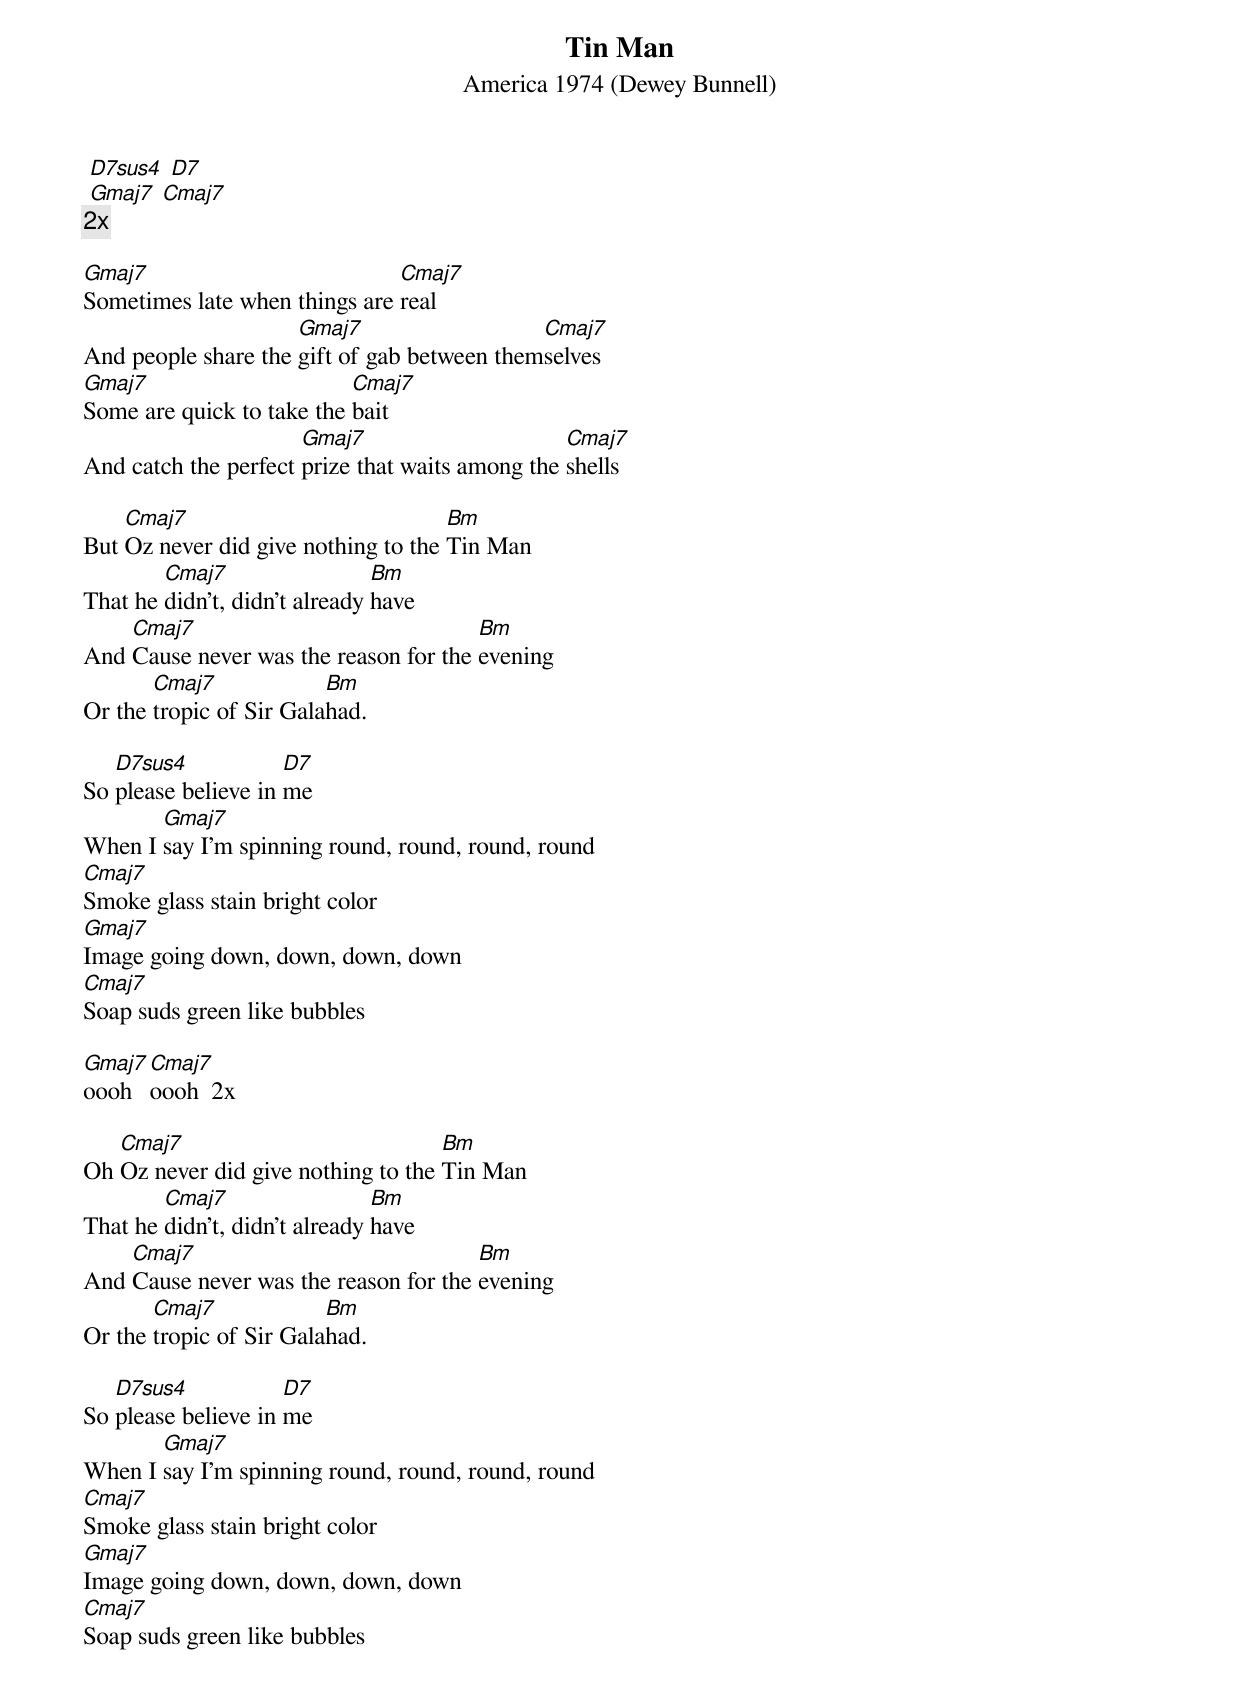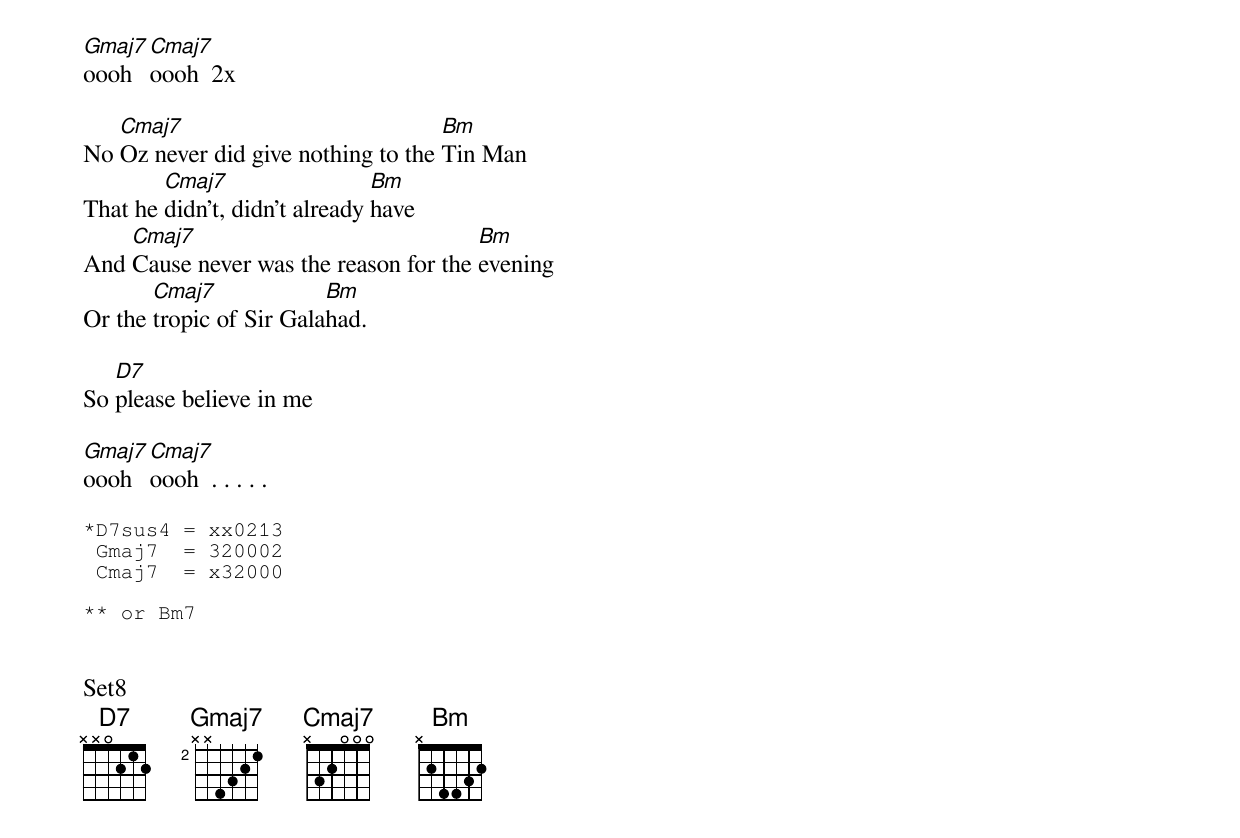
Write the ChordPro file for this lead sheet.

{title: Tin Man}
{subtitle: America 1974 (Dewey Bunnell)}


 [D7sus4] [D7]
 [Gmaj7] [Cmaj7]
{c:2x}

[Gmaj7]Sometimes late when things are [Cmaj7]real
And people share the [Gmaj7]gift of gab between them[Cmaj7]selves
[Gmaj7]Some are quick to take the [Cmaj7]bait
And catch the perfect [Gmaj7]prize that waits among the [Cmaj7]shells

But [Cmaj7]Oz never did give nothing to the [Bm]Tin Man
That he [Cmaj7]didn't, didn't already [Bm]have
And [Cmaj7]Cause never was the reason for the [Bm]evening
Or the [Cmaj7]tropic of Sir Gala[Bm]had.

So [D7sus4]please believe in [D7]me
When I [Gmaj7]say I'm spinning round, round, round, round
[Cmaj7]Smoke glass stain bright color
[Gmaj7]Image going down, down, down, down
[Cmaj7]Soap suds green like bubbles

[Gmaj7]oooh  [Cmaj7]oooh  2x

Oh [Cmaj7]Oz never did give nothing to the [Bm]Tin Man
That he [Cmaj7]didn't, didn't already [Bm]have
And [Cmaj7]Cause never was the reason for the [Bm]evening
Or the [Cmaj7]tropic of Sir Gala[Bm]had.

So [D7sus4]please believe in [D7]me
When I [Gmaj7]say I'm spinning round, round, round, round
[Cmaj7]Smoke glass stain bright color
[Gmaj7]Image going down, down, down, down
[Cmaj7]Soap suds green like bubbles
[Gmaj7]oooh  [Cmaj7]oooh  2x

No [Cmaj7]Oz never did give nothing to the [Bm]Tin Man
That he [Cmaj7]didn't, didn't already [Bm]have
And [Cmaj7]Cause never was the reason for the [Bm]evening
Or the [Cmaj7]tropic of Sir Gala[Bm]had.

So [D7]please believe in me

[Gmaj7]oooh  [Cmaj7]oooh  . . . . .

{sot}
*D7sus4 = xx0213
 Gmaj7  = 320002
 Cmaj7  = x32000

** or Bm7
{eot}


Set8
